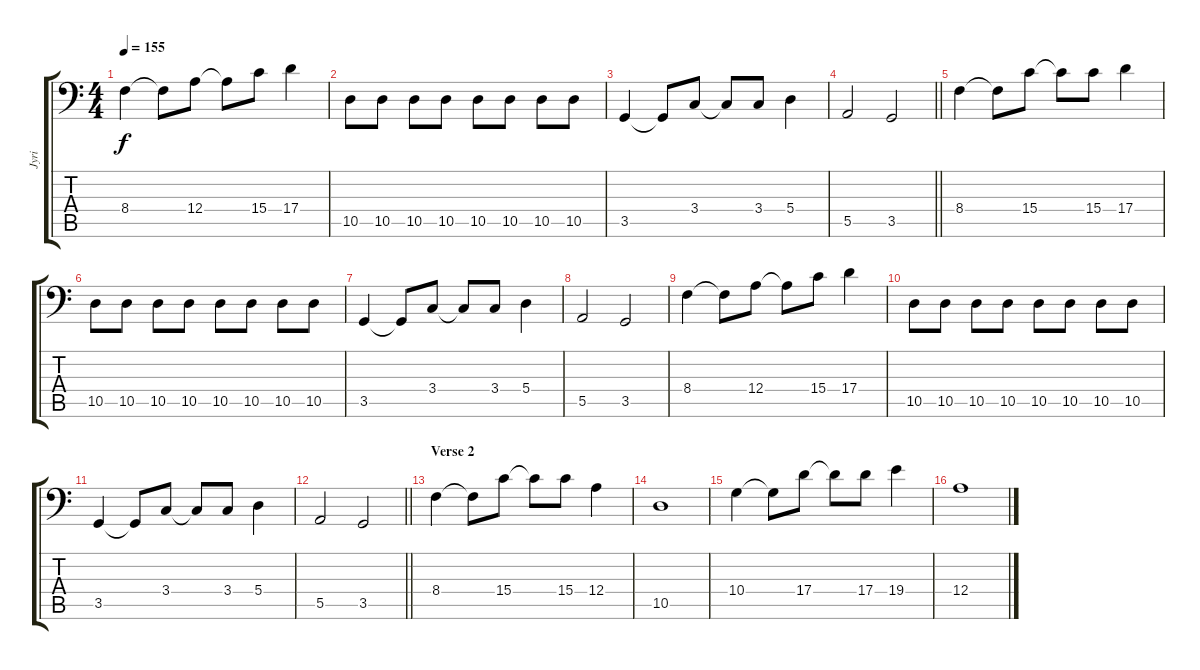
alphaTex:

\track ("Jyri" "Jyri") {instrument electricbassfinger}
\staff {score tabs}
\tuning (C3 G2 D2 A1 E1 B0) {hide}
\ts (4 4)
\tempo 155
\clef f4
\ks c
8.4.4{dy f} 8.4{t}.8 12.4.8 12.4{t}.8 15.4.8 17.4.4 |
10.5.8 10.5.8 10.5.8 10.5.8 10.5.8 10.5.8 10.5.8 10.5.8 |
3.5.4 3.5{t}.8 3.4.8 3.4{t}.8 3.4.8 5.4.4 |
\barLineRight lightlight
5.5.2 3.5.2 |
8.4.4 8.4{t}.8 15.4.8 15.4{t}.8 15.4.8 17.4.4 |
10.5.8 10.5.8 10.5.8 10.5.8 10.5.8 10.5.8 10.5.8 10.5.8 |
3.5.4 3.5{t}.8 3.4.8 3.4{t}.8 3.4.8 5.4.4 |
5.5.2 3.5.2 |
8.4.4 8.4{t}.8 12.4.8 12.4{t}.8 15.4.8 17.4.4 |
10.5.8 10.5.8 10.5.8 10.5.8 10.5.8 10.5.8 10.5.8 10.5.8 |
3.5.4 3.5{t}.8 3.4.8 3.4{t}.8 3.4.8 5.4.4 |
\barLineRight lightlight
5.5.2 3.5.2 |
\section ("" "Verse 2")
8.4.4 8.4{t}.8 15.4.8 15.4{t}.8 15.4.8 12.4.4 |
10.5.1 |
10.4.4 10.4{t}.8 17.4.8 17.4{t}.8 17.4.8 19.4.4 |
12.4.1
